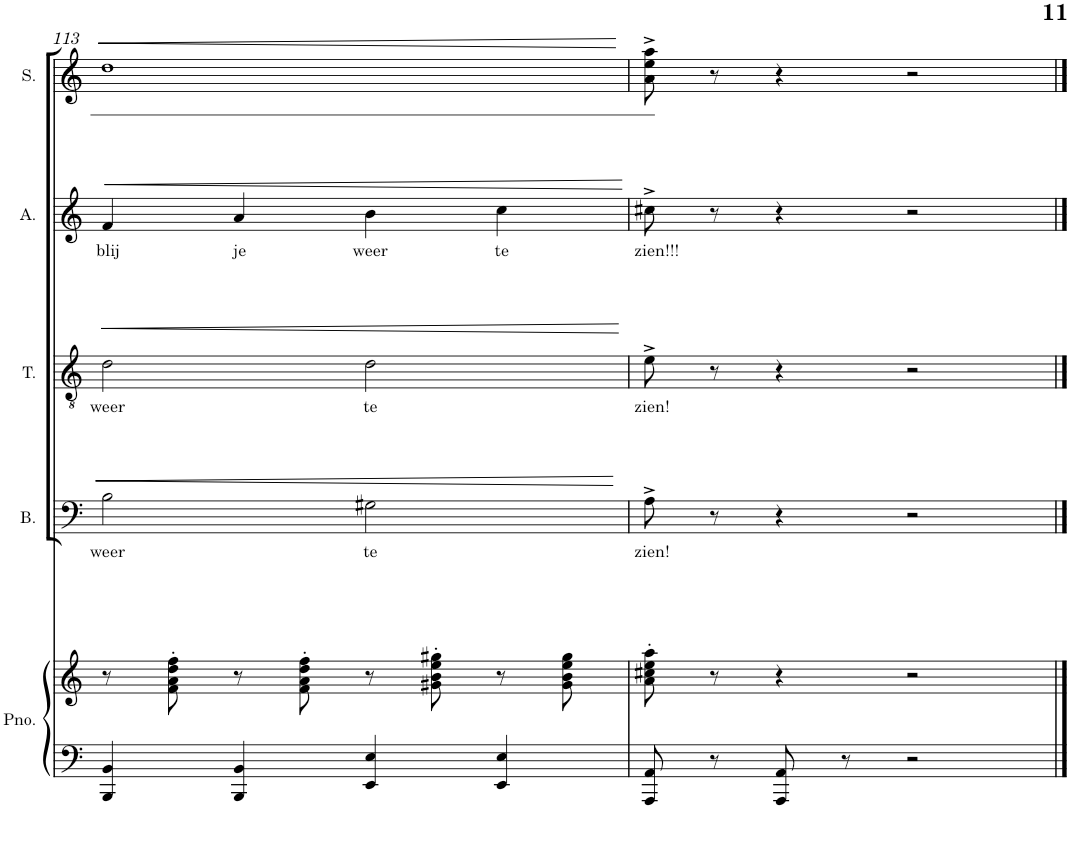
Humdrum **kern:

**kern	**kern	**kern	**text	**dynam	**kern	**text	**dynam	**kern	**text	**dynam	**kern	**dynam
*part5	*part5	*part4	*part4	*part4	*part3	*part3	*part3	*part2	*part2	*part2	*part1	*part1
*staff6	*staff5	*staff4	*staff4	*staff4	*staff3	*staff3	*staff3	*staff2	*staff2	*staff2	*staff1	*staff1
*I"Piano	*	*I"Bas	*	*	*I"Tenor	*	*	*I"Alt	*	*	*I"Sopraan	*
*I'Pno.	*	*I'B.	*	*	*I'T.	*	*	*I'A.	*	*	*I'S.	*
!!LO:PB:g=z
*clefF4	*clefG2	*clefF4	*	*	*clefGv2	*	*	*clefG2	*	*	*clefG2	*
*	*	*Trd5c9	*	*	*Trd5c9	*	*	*Trd5c9	*	*	*Trd5c9	*
*k[]	*k[]	*k[]	*	*	*k[]	*	*	*k[]	*	*	*k[]	*
*M4/4	*M4/4	*M4/4	*	*	*M4/4	*	*	*M4/4	*	*	*M4/4	*
=113	=113	=113	=113	=113	=113	=113	=113	=113	=113	=113	=113	=113
!	!	!	!LO:LY:b	!LO:HP:b	!	!LO:LY:b	!LO:HP:b	!	!LO:LY:b	!LO:HP:b	!	!LO:HP:b
4BBB/ 4BB/	8r	2B\	weer	<	2d\	weer	<	4f/	blij	<	1dd	<
.	8f\' 8a\' 8dd\' 8ff\'	.	.	.	.	.	.	.	.	.	.	.
!	!	!	!	!	!	!	!	!	!LO:LY:b	!	!	!
4BBB/ 4BB/	8r	.	.	.	.	.	.	4a/	je	.	.	.
.	8f\' 8a\' 8dd\' 8ff\'	.	.	.	.	.	.	.	.	.	.	.
!	!	!	!LO:LY:b	!	!	!LO:LY:b	!	!	!LO:LY:b	!	!	!
4EE/ 4E/	8r	2G#X\	te	.	2d\	te	.	4b\	weer	.	.	.
.	8g#X\' 8b\' 8ee\' 8gg#X\'	.	.	.	.	.	.	.	.	.	.	.
!	!	!	!	!	!	!	!	!	!LO:LY:b	!	!	!
4EE/ 4E/	8r	.	.	.	.	.	.	4cc\	te	.	.	.
.	8g#\ 8b\ 8ee\ 8gg#\	.	.	.	.	.	.	.	.	.	.	.
.	.	.	.	[	.	.	[	.	.	[	.	[
=114	=114	=114	=114	=114	=114	=114	=114	=114	=114	=114	=114	=114
!	!	!	!LO:LY:b	!	!	!LO:LY:b	!	!	!LO:LY:b	!	!	!
8AAA/ 8AA/	8a\' 8cc#X\' 8ee\' 8aa\'	8A^\	zien!	.	8e^\	zien!	.	8cc#X^\	zien!!!	.	8a\^ 8ee\^ 8aa\^	.
8r	8r	8r	.	.	8r	.	.	8r	.	.	8r	.
8AAA/ 8AA/	4r	4r	.	.	4r	.	.	4r	.	.	4r	.
8r	.	.	.	.	.	.	.	.	.	.	.	.
2r	2r	2r	.	.	2r	.	.	2r	.	.	2r	.
==	==	==	==	==	==	==	==	==	==	==	==	==
*-	*-	*-	*-	*-	*-	*-	*-	*-	*-	*-	*-	*-
